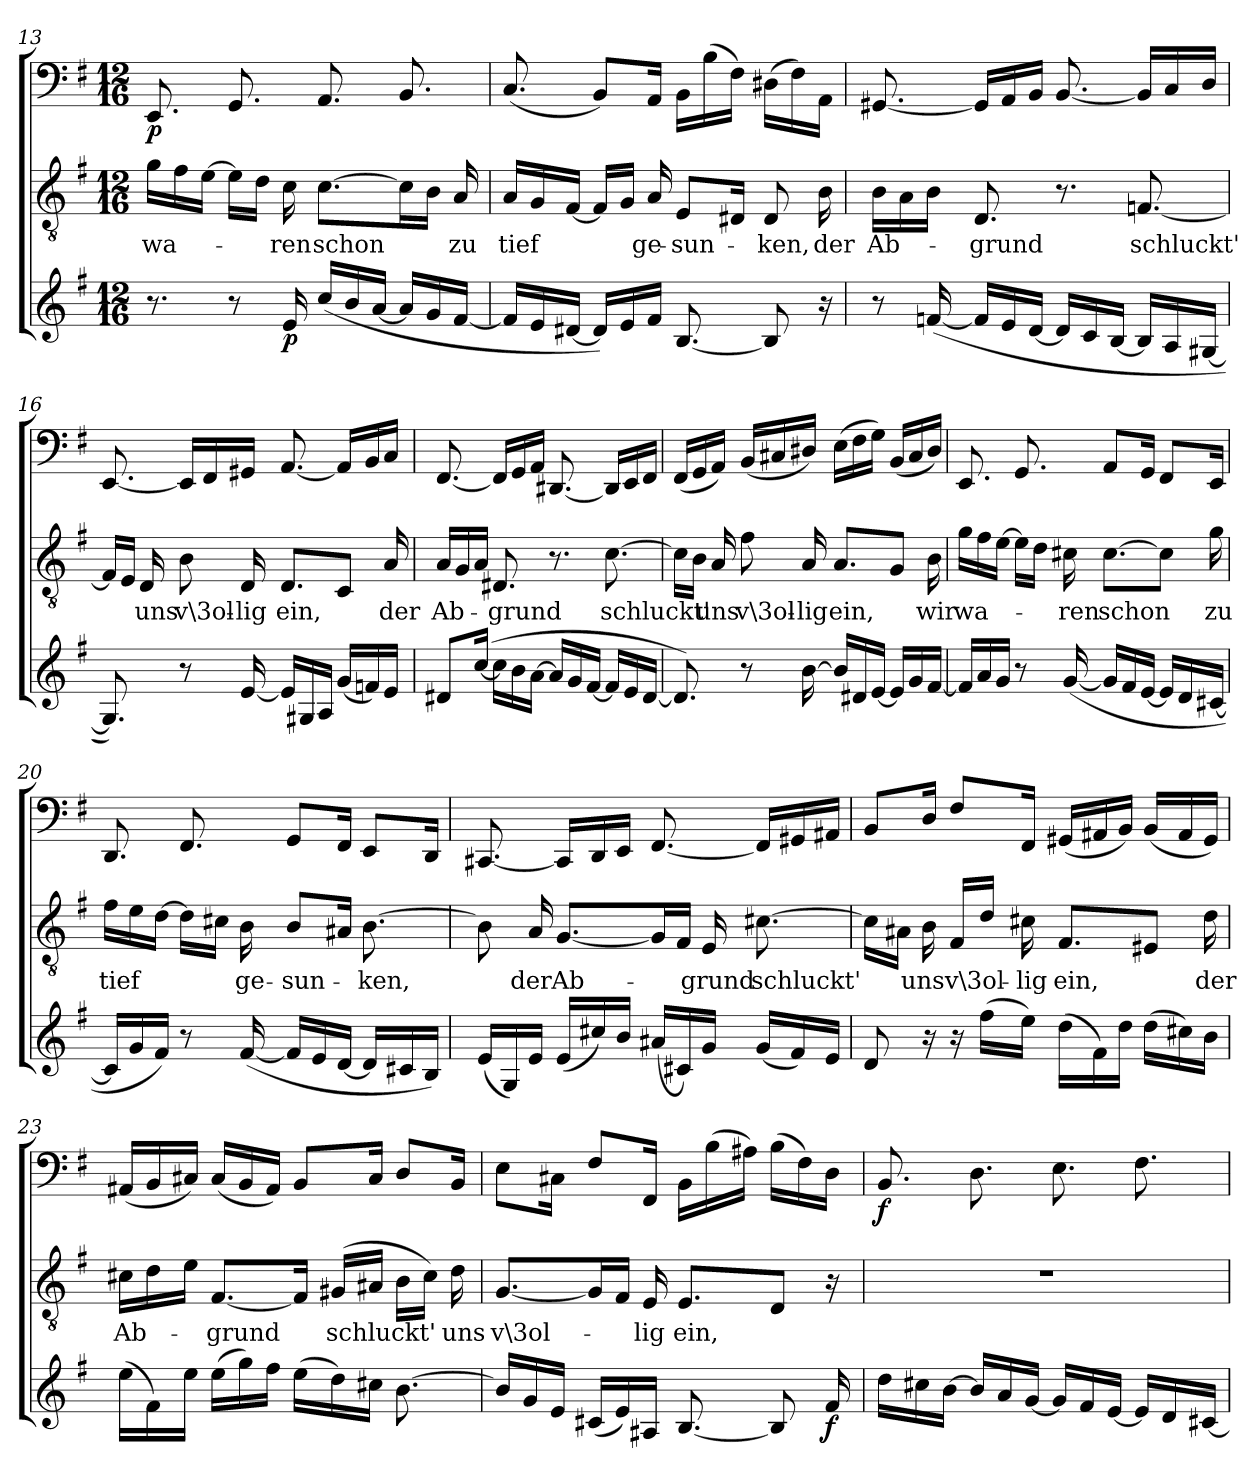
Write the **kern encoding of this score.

**kern	**dynam	**kern	**text	**kern	**dynam
*part3	*part3	*part2	*part2	*part1	*part1
*staff3	*staff3	*staff2	*staff2	*staff1	*staff1
*clefG2	*	*clefGv2	*	*clefF4	*
*k[f#]	*	*k[f#]	*	*k[f#]	*
*e:	*	*e:	*	*e:	*
*M12/16	*	*M12/16	*	*M12/16	*
=13	=13	=13	=13	=13	=13
8.r	.	16g\LL	wa-	8.EE/	p
.	.	16f#\	.	.	.
.	.	[16e\JJ	.	.	.
8r	.	16e\LL]	.	8.GG/	.
.	.	16d\JJ	.	.	.
16e/	p	16c\	-ren	.	.
(16cc/LL	.	[8.c\L	schon	8.AA/	.
16b/	.	.	.	.	.
[16a/JJ	.	.	.	.	.
16a/LL]	.	16c\L]	.	8.BB/	.
16g/	.	16B\JJ	.	.	.
[16f#/JJ	.	16A/	zu	.	.
=14	=14	=14	=14	=14	=14
16f#/LL]	.	16A/LL	tief	(8.C/	.
16e/	.	16G/	.	.	.
[16d#X/JJ	.	[16F#/JJ	.	.	.
16d#/LL])	.	16F#/LL]	.	8BB/L)	.
16e/	.	16G/JJ	.	.	.
16f#/JJ	.	16A/	ge-	16AA/Jk	.
[8.B/	.	8E/L	-sun-	16BB\LL	.
.	.	.	.	(16B\	.
.	.	16D#X/Jk	.	16F#\JJ)	.
8B/]	.	8D#/	-ken,	(16D#X\LL	.
.	.	.	.	16F#\)	.
16r	.	16B\	der	16AA\JJ	.
=15	=15	=15	=15	=15	=15
8r	.	16B\LL	Ab-	[8.GG#X/	.
.	.	16A\	.	.	.
([16fn/	.	16B\JJ	.	.	.
16f/LL]	.	8.D/	-grund	16GG#/LL]	.
16e/	.	.	.	16AA/	.
[16d/JJ	.	.	.	16BB/JJ	.
16d/LL]	.	8.r	.	[8.BB/	.
16c/	.	.	.	.	.
[16B/JJ	.	.	.	.	.
16B/LL]	.	[8.Fn/	schluckt'	16BB/LL]	.
16A/	.	.	.	16C/	.
[16G#X/JJ	.	.	.	16D/JJ	.
=16	=16	=16	=16	=16	=16
8.G#/])	.	16F/LL]	.	[8.EE/	.
.	.	16E/JJ	.	.	.
.	.	16D/	uns	.	.
8r	.	8B\	v\3ol-	16EE/LL]	.
.	.	.	.	16FF#/	.
[16e/	.	16D/	-lig	16GG#X/JJ	.
16e/LL]	.	8.D/L	ein,	[8.AA/	.
16G#X/	.	.	.	.	.
16A/JJ	.	.	.	.	.
(16g/LL	.	8C/J	.	16AA/LL]	.
16fn/)	.	.	.	16BB/	.
16e/JJ	.	16A/	der	16C/JJ	.
=17	=17	=17	=17	=17	=17
8d#X/L	.	16A/LL	Ab-	[8.FF#/	.
.	.	16G/	.	.	.
([16cc/Jk	.	16A/JJ	.	.	.
16cc\LL]	.	8.D#X/	-grund	16FF#/LL]	.
16b\	.	.	.	16GG/	.
[16a\JJ	.	.	.	16AA/JJ	.
16a/LL]	.	8.r	.	[8.DD#X/	.
16g/	.	.	.	.	.
[16f#/JJ	.	.	.	.	.
16f#/LL]	.	[8.c\	schluckt'	16DD#/LL]	.
16e/	.	.	.	16EE/	.
[16d#/JJ	.	.	.	16FF#/JJ	.
=18	=18	=18	=18	=18	=18
8.d#/])	.	16c\LL]	.	(16FF#/LL	.
.	.	16B\JJ	.	16GG/	.
.	.	16A/	uns	16AA/JJ)	.
8r	.	8f#\	v\3ol-	(16BB/LL	.
.	.	.	.	16C#X/	.
[16b\	.	16A/	-lig	16D#X/JJ)	.
16b/LL]	.	8.A/L	ein,	(16E\LL	.
16d#X/	.	.	.	16F#\	.
[16e/JJ	.	.	.	16G\JJ)	.
16e/LL]	.	8G/J	.	(16BB/LL	.
16g/	.	.	.	16C#/	.
[16f#/JJ	.	16B\	wir	16D#/JJ)	.
=19	=19	=19	=19	=19	=19
16f#/LL]	.	16g\LL	wa-	8.EE/	.
16a/	.	16f#\	.	.	.
16g/JJ	.	[16e\JJ	.	.	.
8r	.	16e\LL]	.	8.GG/	.
.	.	16d\JJ	.	.	.
([16g/	.	16c#X\	-ren	.	.
16g/LL]	.	[8.c#\L	schon	8AA/L	.
16f#/	.	.	.	.	.
[16e/JJ	.	.	.	16GG/Jk	.
16e/LL]	.	8c#\J]	.	8FF#/L	.
16d/	.	.	.	.	.
[16c#X/JJ	.	16g\	zu	16EE/Jk	.
=20	=20	=20	=20	=20	=20
16c#/LL]	.	16f#\LL	tief	8.DD/	.
16g/	.	16e\	.	.	.
16f#/JJ)	.	[16d\JJ	.	.	.
8r	.	16d\LL]	.	8.FF#/	.
.	.	16c#X\JJ	.	.	.
([16f#/	.	16B\	ge-	.	.
16f#/LL]	.	8B/L	-sun-	8GG/L	.
16e/	.	.	.	.	.
[16d/JJ	.	16A#X/Jk	.	16FF#/Jk	.
16d/LL]	.	[8.B\	-ken,	8EE/L	.
16c#X/	.	.	.	.	.
16B/JJ)	.	.	.	16DD/Jk	.
=21	=21	=21	=21	=21	=21
(16e/LL	.	8B\]	.	[8.CC#X/	.
16G/)	.	.	.	.	.
16e/JJ	.	16A/	der	.	.
(16e/LL	.	[8.G/L	Ab-	16CC#/LL]	.
16cc#X/)	.	.	.	16DD/	.
16b/JJ	.	.	.	16EE/JJ	.
(16a#X/LL	.	16G/L]	.	[8.FF#/	.
16c#X/)	.	16F#/JJ	.	.	.
16g/JJ	.	16E/	-grund	.	.
(16g/LL	.	[8.c#X\	schluckt'	16FF#/LL]	.
16f#/)	.	.	.	16GG#X/	.
16e/JJ	.	.	.	16AA#X/JJ	.
=22	=22	=22	=22	=22	=22
8d/	.	16c#\LL]	.	8BB/L	.
.	.	16A#X\JJ	.	.	.
16r	.	16B\	uns	16D/Jk	.
16r	.	16F#/LL	v\3ol-	8F#/L	.
(16ff#\LL	.	16d/JJ	.	.	.
16ee\JJ)	.	16c#X\	-lig	16FF#/Jk	.
(16dd\LL	.	8.F#/L	ein,	(16GG#X/LL	.
16f#\)	.	.	.	16AA#X/	.
16dd\JJ	.	.	.	16BB/JJ)	.
(16dd\LL	.	8E#X/J	.	(16BB/LL	.
16cc#X\)	.	.	.	16AA#/	.
16b\JJ	.	16d\	der	16GG#/JJ)	.
=23	=23	=23	=23	=23	=23
(16ee\LL	.	16c#X\LL	Ab-	(16AA#X/LL	.
16f#\)	.	16d\	.	16BB/	.
16ee\JJ	.	16e\JJ	.	16C#X/JJ)	.
(16ee\LL	.	[8.F#/L	-grund	(16C#/LL	.
16gg\)	.	.	.	16BB/	.
16ff#\JJ	.	.	.	16AA#/JJ)	.
(16ee\LL	.	16F#/Jk]	.	8BB/L	.
16dd\)	.	(16G#X/LL	schluckt'	.	.
16cc#X\JJ	.	16A#X/JJ	.	16C#/Jk	.
[8.b\	.	16B\LL	.	8D/L	.
.	.	16c#\JJ)	.	.	.
.	.	16d\	uns	16BB/Jk	.
=24	=24	=24	=24	=24	=24
16b/LL]	.	[8.G/L	v\3ol-	8E\L	.
16g/	.	.	.	.	.
16e/JJ	.	.	.	16C#X\Jk	.
(16c#X/LL	.	16G/L]	.	8F#/L	.
16e/)	.	16F#/JJ	.	.	.
16A#X/JJ	.	16E/	-lig	16FF#/Jk	.
[8.B/	.	8.E/L	ein,	16BB\LL	.
.	.	.	.	(16B\	.
.	.	.	.	16A#X\JJ)	.
8B/]	.	8D/J	.	(16B\LL	.
.	.	.	.	16F#\)	.
16f#/	f	16r	.	16D\JJ	.
=25	=25	=25	=25	=25	=25
16dd\LL	.	2.r	.	8.BB/	f
16cc#X\	.	.	.	.	.
[16b\JJ	.	.	.	.	.
16b/LL]	.	.	.	8.D\	.
16a/	.	.	.	.	.
[16g/JJ	.	.	.	.	.
16g/LL]	.	.	.	8.E\	.
16f#/	.	.	.	.	.
[16e/JJ	.	.	.	.	.
16e/LL]	.	.	.	8.F#\	.
16d/	.	.	.	.	.
[16c#X/JJ	.	.	.	.	.
=	=	=	=	=	=
*-	*-	*-	*-	*-	*-
